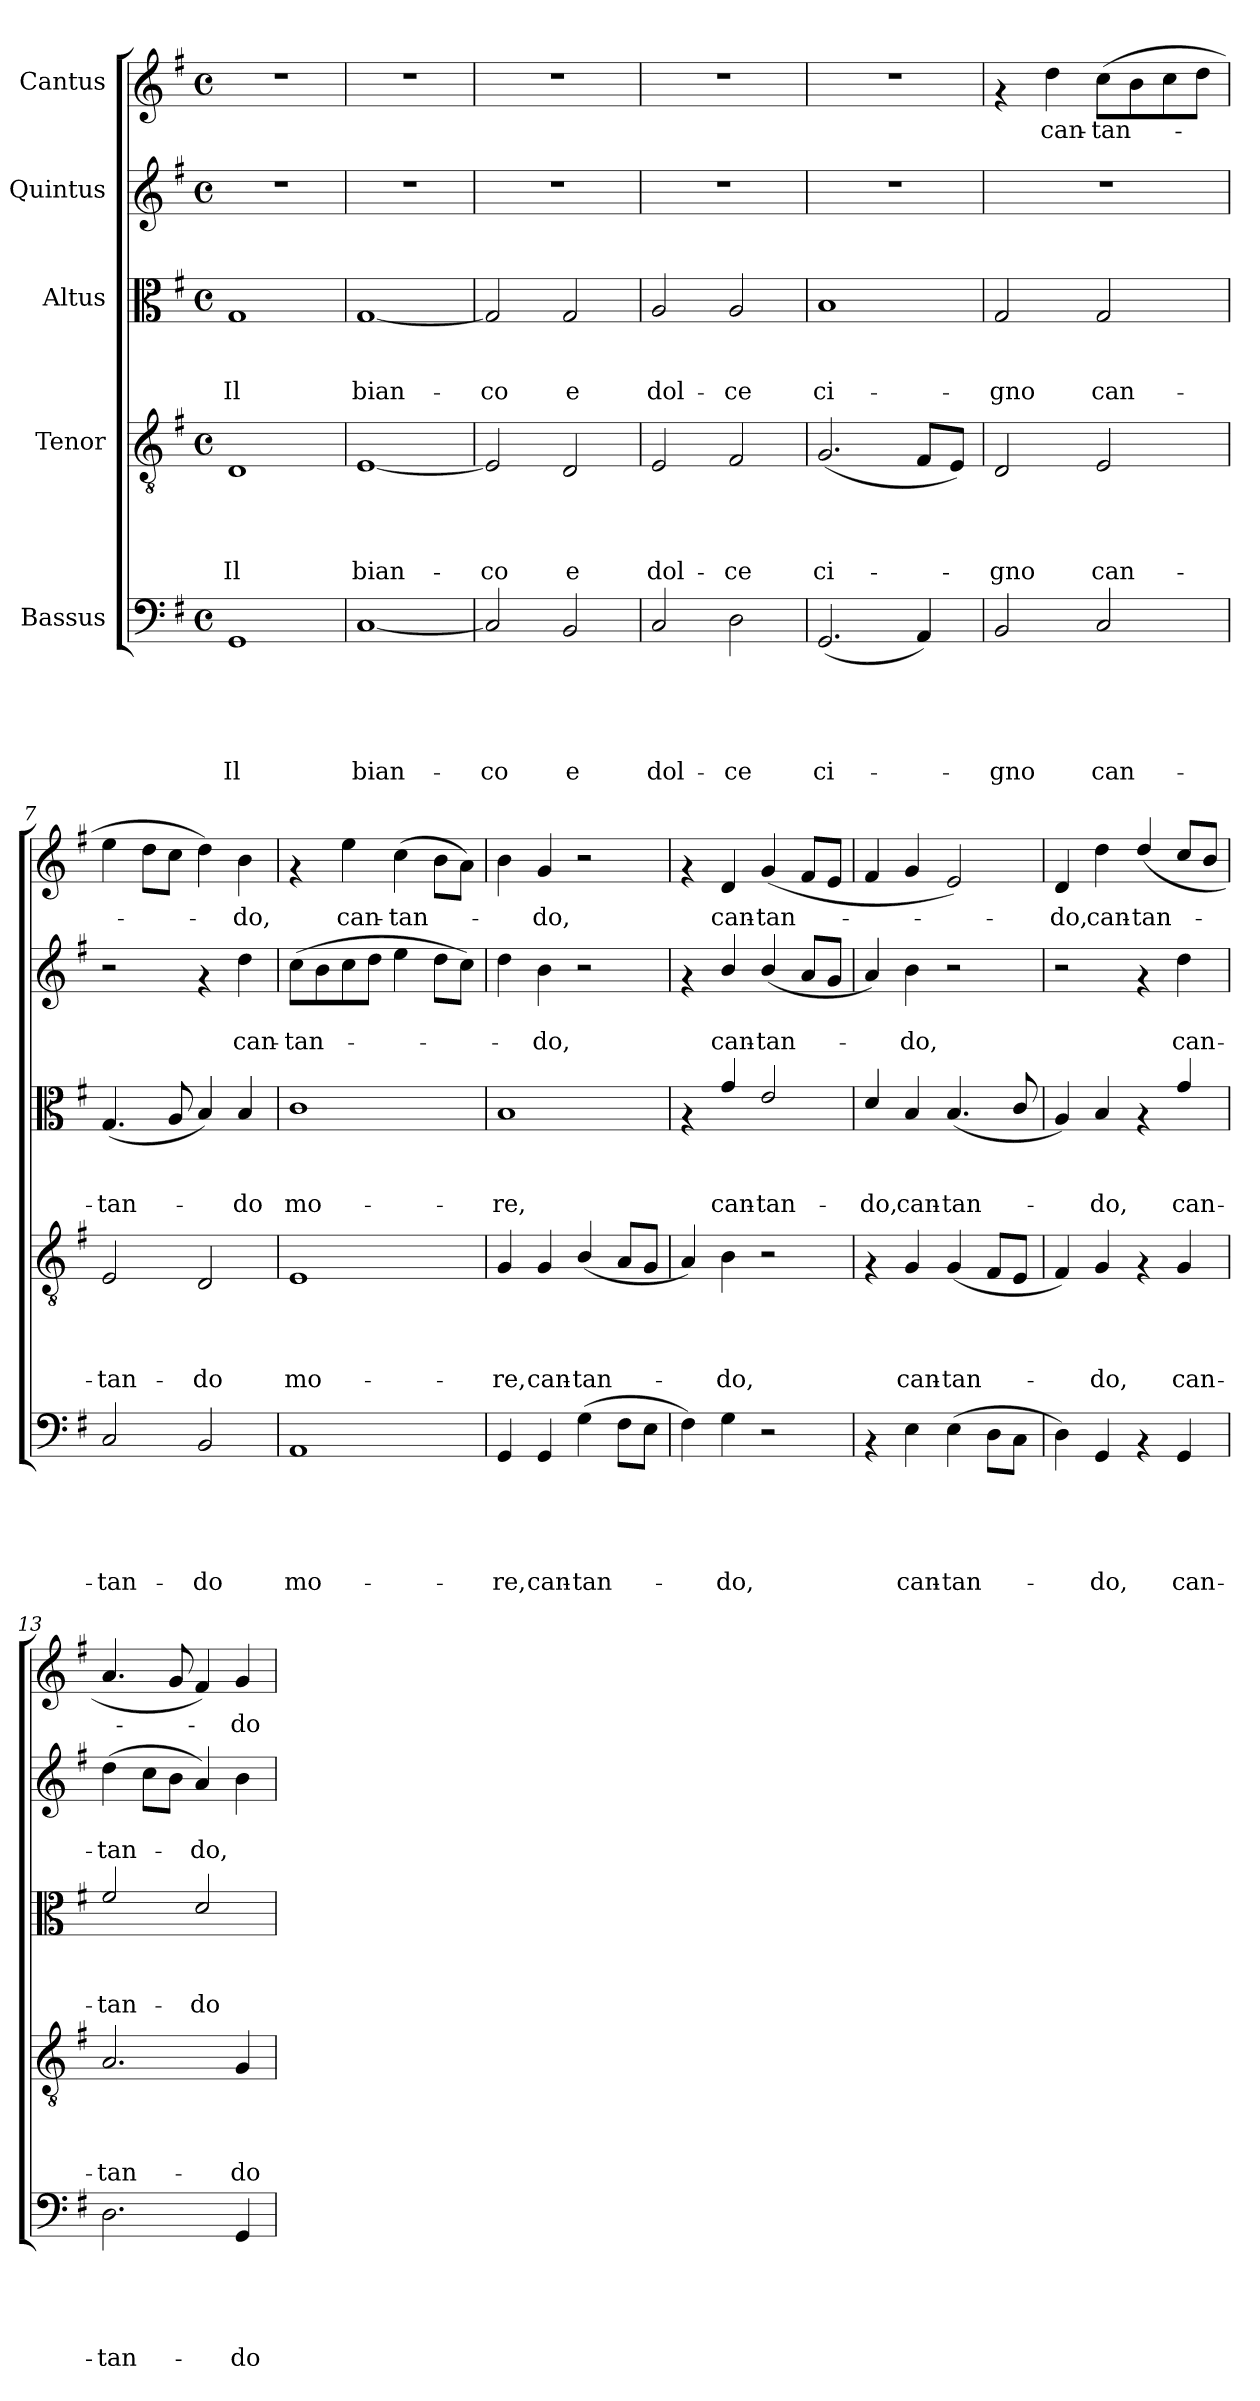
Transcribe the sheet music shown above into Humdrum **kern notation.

**kern	**text	**text	**text	**text	**text	**kern	**text	**text	**text	**text	**kern	**text	**text	**text	**kern	**text	**text	**kern	**text
*part5	*part5	*part5	*part5	*part5	*part5	*part4	*part4	*part4	*part4	*part4	*part3	*part3	*part3	*part3	*part2	*part2	*part2	*part1	*part1
*staff5	*staff5	*staff5	*staff5	*staff5	*staff5	*staff4	*staff4	*staff4	*staff4	*staff4	*staff3	*staff3	*staff3	*staff3	*staff2	*staff2	*staff2	*staff1	*staff1
*I"Bassus	*	*	*	*	*	*I"Tenor	*	*	*	*	*I"Altus	*	*	*	*I"Quintus	*	*	*I"Cantus	*
*clefF4	*	*	*	*	*	*clefGv2	*	*	*	*	*clefC3	*	*	*	*clefG2	*	*	*clefG2	*
*k[f#]	*	*	*	*	*	*k[f#]	*	*	*	*	*k[f#]	*	*	*	*k[f#]	*	*	*k[f#]	*
*G:	*	*	*	*	*	*G:	*	*	*	*	*G:	*	*	*	*G:	*	*	*G:	*
*M4/4	*	*	*	*	*	*M4/4	*	*	*	*	*M4/4	*	*	*	*M4/4	*	*	*M4/4	*
*met(c)	*	*	*	*	*	*met(c)	*	*	*	*	*met(c)	*	*	*	*met(c)	*	*	*met(c)	*
=1	=1	=1	=1	=1	=1	=1	=1	=1	=1	=1	=1	=1	=1	=1	=1	=1	=1	=1	=1
!	!	!	!	!	!LO:LY:b	!	!	!	!	!LO:LY:b	!	!	!	!LO:LY:b	!	!	!	!	!
1GG	.	.	.	.	Il	1D	.	.	.	Il	1G	.	.	Il	1r	.	.	1r	.
=2	=2	=2	=2	=2	=2	=2	=2	=2	=2	=2	=2	=2	=2	=2	=2	=2	=2	=2	=2
!	!	!	!	!	!LO:LY:b	!	!	!	!	!LO:LY:b	!	!	!	!LO:LY:b	!	!	!	!	!
[<1C	.	.	.	.	bian-	[<1E	.	.	.	bian-	[<1G	.	.	bian-	1r	.	.	1r	.
=3	=3	=3	=3	=3	=3	=3	=3	=3	=3	=3	=3	=3	=3	=3	=3	=3	=3	=3	=3
!	!	!	!	!	!LO:LY:b	!	!	!	!	!LO:LY:b	!	!	!	!LO:LY:b	!	!	!	!	!
2C/]	.	.	.	.	-co	2E/]	.	.	.	-co	2G/]	.	.	-co	1r	.	.	1r	.
!	!	!	!	!	!LO:LY:b	!	!	!	!	!LO:LY:b	!	!	!	!LO:LY:b	!	!	!	!	!
2BB/	.	.	.	.	e	2D/	.	.	.	e	2G/	.	.	e	.	.	.	.	.
=4	=4	=4	=4	=4	=4	=4	=4	=4	=4	=4	=4	=4	=4	=4	=4	=4	=4	=4	=4
!	!	!	!	!	!LO:LY:b	!	!	!	!	!LO:LY:b	!	!	!	!LO:LY:b	!	!	!	!	!
2C/	.	.	.	.	dol-	2E/	.	.	.	dol-	2A/	.	.	dol-	1r	.	.	1r	.
!	!	!	!	!	!LO:LY:b	!	!	!	!	!LO:LY:b	!	!	!	!LO:LY:b	!	!	!	!	!
2D\	.	.	.	.	-ce	2F#/	.	.	.	-ce	2A/	.	.	-ce	.	.	.	.	.
=5	=5	=5	=5	=5	=5	=5	=5	=5	=5	=5	=5	=5	=5	=5	=5	=5	=5	=5	=5
!	!	!	!	!	!LO:LY:b	!	!	!	!	!LO:LY:b	!	!	!	!LO:LY:b	!	!	!	!	!
(<2.GG/	.	.	.	.	ci-	(<2.G/	.	.	.	ci-	1B	.	.	ci-	1r	.	.	1r	.
4AA/)	.	.	.	.	.	8F#/L	.	.	.	.	.	.	.	.	.	.	.	.	.
.	.	.	.	.	.	8E/J)	.	.	.	.	.	.	.	.	.	.	.	.	.
=6	=6	=6	=6	=6	=6	=6	=6	=6	=6	=6	=6	=6	=6	=6	=6	=6	=6	=6	=6
!	!	!	!	!	!LO:LY:b	!	!	!	!	!LO:LY:b	!	!	!	!LO:LY:b	!	!	!	!	!
2BB/	.	.	.	.	-gno	2D/	.	.	.	-gno	2G/	.	.	-gno	1r	.	.	4rf	.
!	!	!	!	!	!	!	!	!	!	!	!	!	!	!	!	!	!	!	!LO:LY:b
.	.	.	.	.	.	.	.	.	.	.	.	.	.	.	.	.	.	4dd\	can-
!	!	!	!	!	!LO:LY:b	!	!	!	!	!LO:LY:b	!	!	!	!LO:LY:b	!	!	!	!	!LO:LY:b
2C/	.	.	.	.	can-	2E/	.	.	.	can-	2G/	.	.	can-	.	.	.	(>8cc\L	-tan-
.	.	.	.	.	.	.	.	.	.	.	.	.	.	.	.	.	.	8b\	.
.	.	.	.	.	.	.	.	.	.	.	.	.	.	.	.	.	.	8cc\	.
.	.	.	.	.	.	.	.	.	.	.	.	.	.	.	.	.	.	8dd\J	.
=7	=7	=7	=7	=7	=7	=7	=7	=7	=7	=7	=7	=7	=7	=7	=7	=7	=7	=7	=7
!	!	!	!	!	!LO:LY:b	!	!	!	!	!LO:LY:b	!	!	!	!LO:LY:b	!	!	!	!	!
2C/	.	.	.	.	-tan-	2E/	.	.	.	-tan-	(<4.G/	.	.	-tan-	2r	.	.	4ee\	.
.	.	.	.	.	.	.	.	.	.	.	.	.	.	.	.	.	.	8dd\L	.
.	.	.	.	.	.	.	.	.	.	.	8A/	.	.	.	.	.	.	8cc\J	.
!	!	!	!	!	!LO:LY:b	!	!	!	!	!LO:LY:b	!	!	!	!	!	!	!	!	!
2BB/	.	.	.	.	-do	2D/	.	.	.	-do	4B/)	.	.	.	4rf	.	.	4dd\)	.
!	!	!	!	!	!	!	!	!	!	!	!	!	!	!LO:LY:b	!	!	!LO:LY:b	!	!LO:LY:b
.	.	.	.	.	.	.	.	.	.	.	4B/	.	.	-do	4dd\	.	can-	4b\	-do,
=8	=8	=8	=8	=8	=8	=8	=8	=8	=8	=8	=8	=8	=8	=8	=8	=8	=8	=8	=8
!	!	!	!	!	!LO:LY:b	!	!	!	!	!LO:LY:b	!	!	!	!LO:LY:b	!	!	!LO:LY:b	!	!
1AA	.	.	.	.	mo-	1E	.	.	.	mo-	1c	.	.	mo-	(>8cc\L	.	-tan-	4rf	.
.	.	.	.	.	.	.	.	.	.	.	.	.	.	.	8b\	.	.	.	.
!	!	!	!	!	!	!	!	!	!	!	!	!	!	!	!	!	!	!	!LO:LY:b
.	.	.	.	.	.	.	.	.	.	.	.	.	.	.	8cc\	.	.	4ee\	can-
.	.	.	.	.	.	.	.	.	.	.	.	.	.	.	8dd\J	.	.	.	.
!	!	!	!	!	!	!	!	!	!	!	!	!	!	!	!	!	!	!	!LO:LY:b
.	.	.	.	.	.	.	.	.	.	.	.	.	.	.	4ee\	.	.	(>4cc\	-tan-
.	.	.	.	.	.	.	.	.	.	.	.	.	.	.	8dd\L	.	.	8b\L	.
.	.	.	.	.	.	.	.	.	.	.	.	.	.	.	8cc\J)	.	.	8a\J)	.
!!LO:PB:g=z
=9	=9	=9	=9	=9	=9	=9	=9	=9	=9	=9	=9	=9	=9	=9	=9	=9	=9	=9	=9
!	!	!	!	!	!LO:LY:b	!	!	!	!	!LO:LY:b	!	!	!	!LO:LY:b	!	!	!	!	!
4GG/	.	.	.	.	-re,	4G/	.	.	.	-re,	1B	.	.	-re,	4dd\	.	.	4b\	.
!	!	!	!	!	!LO:LY:b	!	!	!	!	!LO:LY:b	!	!	!	!	!	!	!LO:LY:b	!	!LO:LY:b
4GG/	.	.	.	.	can-	4G/	.	.	.	can-	.	.	.	.	4b\	.	-do,	4g/	-do,
!	!	!	!	!	!LO:LY:b	!	!	!	!	!LO:LY:b	!	!	!	!	!	!	!	!	!
(>4G\	.	.	.	.	-tan-	(<4B/	.	.	.	-tan-	.	.	.	.	2r	.	.	2r	.
8F#\L	.	.	.	.	.	8A/L	.	.	.	.	.	.	.	.	.	.	.	.	.
8E\J	.	.	.	.	.	8G/J	.	.	.	.	.	.	.	.	.	.	.	.	.
=10	=10	=10	=10	=10	=10	=10	=10	=10	=10	=10	=10	=10	=10	=10	=10	=10	=10	=10	=10
4F#\)	.	.	.	.	.	4A/)	.	.	.	.	4rG	.	.	.	4rf	.	.	4rf	.
!	!	!	!	!	!LO:LY:b	!	!	!	!	!LO:LY:b	!	!	!	!LO:LY:b	!	!	!LO:LY:b	!	!LO:LY:b
4G\	.	.	.	.	-do,	4B\	.	.	.	-do,	4g/	.	.	can-	4b/	.	can-	4d/	can-
!	!	!	!	!	!	!	!	!	!	!	!	!	!	!LO:LY:b	!	!	!LO:LY:b	!	!LO:LY:b
2r	.	.	.	.	.	2r	.	.	.	.	2e/	.	.	-tan-	(<4b/	.	-tan-	(<4g/	-tan-
.	.	.	.	.	.	.	.	.	.	.	.	.	.	.	8a/L	.	.	8f#/L	.
.	.	.	.	.	.	.	.	.	.	.	.	.	.	.	8g/J	.	.	8e/J	.
=11	=11	=11	=11	=11	=11	=11	=11	=11	=11	=11	=11	=11	=11	=11	=11	=11	=11	=11	=11
!	!	!	!	!	!	!	!	!	!	!	!	!	!	!LO:LY:b	!	!	!	!	!
4rAA	.	.	.	.	.	4rF	.	.	.	.	4d/	.	.	-do,	4a/)	.	.	4f#/	.
!	!	!	!	!	!LO:LY:b	!	!	!	!	!LO:LY:b	!	!	!	!LO:LY:b	!	!	!LO:LY:b	!	!
4E\	.	.	.	.	can-	4G/	.	.	.	can-	4B/	.	.	can-	4b\	.	-do,	4g/	.
!	!	!	!	!	!LO:LY:b	!	!	!	!	!LO:LY:b	!	!	!	!LO:LY:b	!	!	!	!	!
(>4E\	.	.	.	.	-tan-	(<4G/	.	.	.	-tan-	(<4.B/	.	.	-tan-	2r	.	.	2e/)	.
8D\L	.	.	.	.	.	8F#/L	.	.	.	.	.	.	.	.	.	.	.	.	.
8C\J	.	.	.	.	.	8E/J	.	.	.	.	8c/	.	.	.	.	.	.	.	.
=12	=12	=12	=12	=12	=12	=12	=12	=12	=12	=12	=12	=12	=12	=12	=12	=12	=12	=12	=12
!	!	!	!	!	!	!	!	!	!	!	!	!	!	!	!	!	!	!	!LO:LY:b
4D\)	.	.	.	.	.	4F#/)	.	.	.	.	4A/)	.	.	.	2r	.	.	4d/	-do,
!	!	!	!	!	!LO:LY:b	!	!	!	!	!LO:LY:b	!	!	!	!LO:LY:b	!	!	!	!	!LO:LY:b
4GG/	.	.	.	.	-do,	4G/	.	.	.	-do,	4B/	.	.	-do,	.	.	.	4dd\	can-
!	!	!	!	!	!	!	!	!	!	!	!	!	!	!	!	!	!	!	!LO:LY:b
4rAA	.	.	.	.	.	4rF	.	.	.	.	4rG	.	.	.	4rf	.	.	(<4dd/	-tan-
!	!	!	!	!	!LO:LY:b	!	!	!	!	!LO:LY:b	!	!	!	!LO:LY:b	!	!	!LO:LY:b	!	!
4GG/	.	.	.	.	can-	4G/	.	.	.	can-	4g/	.	.	can-	4dd\	.	can-	8cc/L	.
.	.	.	.	.	.	.	.	.	.	.	.	.	.	.	.	.	.	8b/J	.
=13	=13	=13	=13	=13	=13	=13	=13	=13	=13	=13	=13	=13	=13	=13	=13	=13	=13	=13	=13
!	!	!	!	!	!LO:LY:b	!	!	!	!	!LO:LY:b	!	!	!	!LO:LY:b	!	!	!LO:LY:b	!	!
2.D\	.	.	.	.	-tan-	2.A/	.	.	.	-tan-	2f#/	.	.	-tan-	(>4dd\	.	-tan-	4.a/	.
.	.	.	.	.	.	.	.	.	.	.	.	.	.	.	8cc\L	.	.	.	.
.	.	.	.	.	.	.	.	.	.	.	.	.	.	.	8b\J	.	.	8g/	.
!	!	!	!	!	!	!	!	!	!	!	!	!	!	!LO:LY:b	!	!	!LO:LY:b	!	!
.	.	.	.	.	.	.	.	.	.	.	2d/	.	.	-do	4a/)	.	-do,	4f#/)	.
!	!	!	!	!	!LO:LY:b	!	!	!	!	!LO:LY:b	!	!	!	!	!	!	!	!	!LO:LY:b
4GG/	.	.	.	.	-do	4G/	.	.	.	-do	.	.	.	.	4b\	.	.	4g/	-do
=	=	=	=	=	=	=	=	=	=	=	=	=	=	=	=	=	=	=	=
*-	*-	*-	*-	*-	*-	*-	*-	*-	*-	*-	*-	*-	*-	*-	*-	*-	*-	*-	*-
